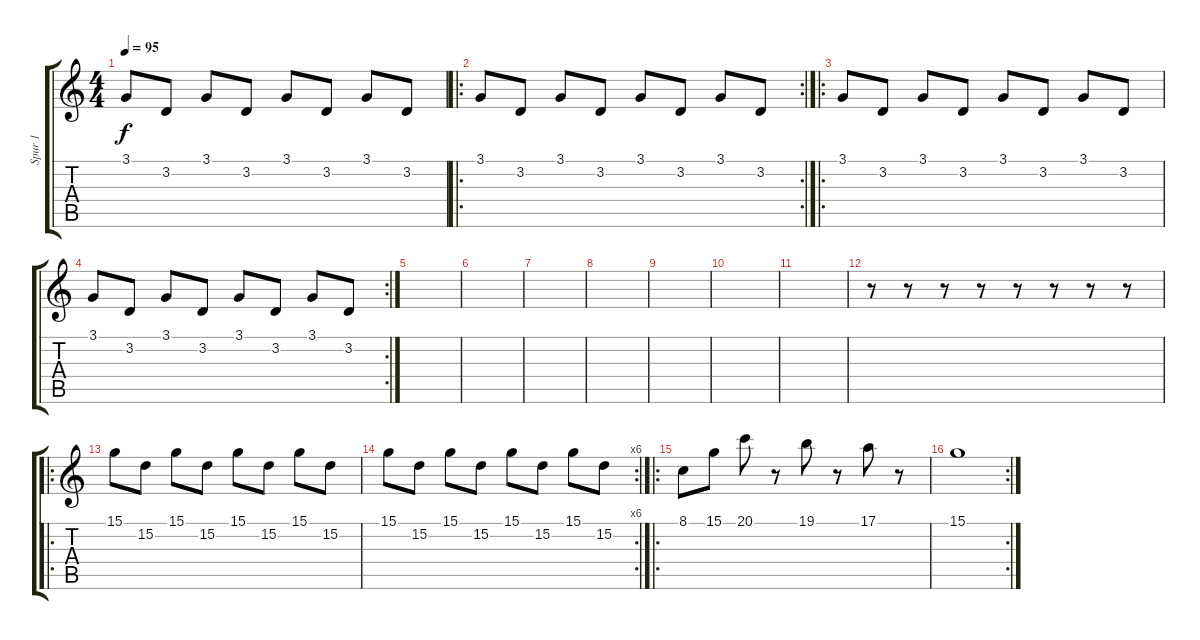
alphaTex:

\track ("Spur 1" "Spur 1") {instrument fx4atmosphere}
\staff {score tabs}
\tuning (E4 B3 G3 D3 A2 E2) {hide}
\ts (4 4)
\tempo 95
\clef g2
\ks c
3.1.8{dy f instrument fx4atmosphere} 3.2.8 3.1.8 3.2.8 3.1.8 3.2.8 3.1.8 3.2.8 |
\ro
\rc 2
3.1.8 3.2.8 3.1.8 3.2.8 3.1.8 3.2.8 3.1.8 3.2.8 |
\ro
3.1.8 3.2.8 3.1.8 3.2.8 3.1.8 3.2.8 3.1.8 3.2.8 |
\rc 2
3.1.8 3.2.8 3.1.8 3.2.8 3.1.8 3.2.8 3.1.8 3.2.8 |
|
|
|
|
|
|
|
r.8 r.8 r.8 r.8 r.8 r.8 r.8 r.8 |
\ro
15.1.8 15.2.8 15.1.8 15.2.8 15.1.8 15.2.8 15.1.8 15.2.8 |
\rc 6
15.1.8 15.2.8 15.1.8 15.2.8 15.1.8 15.2.8 15.1.8 15.2.8 |
\ro
8.1.8 15.1.8 20.1.8 r.8 19.1.8 r.8 17.1.8 r.8 |
\rc 2
15.1.1
